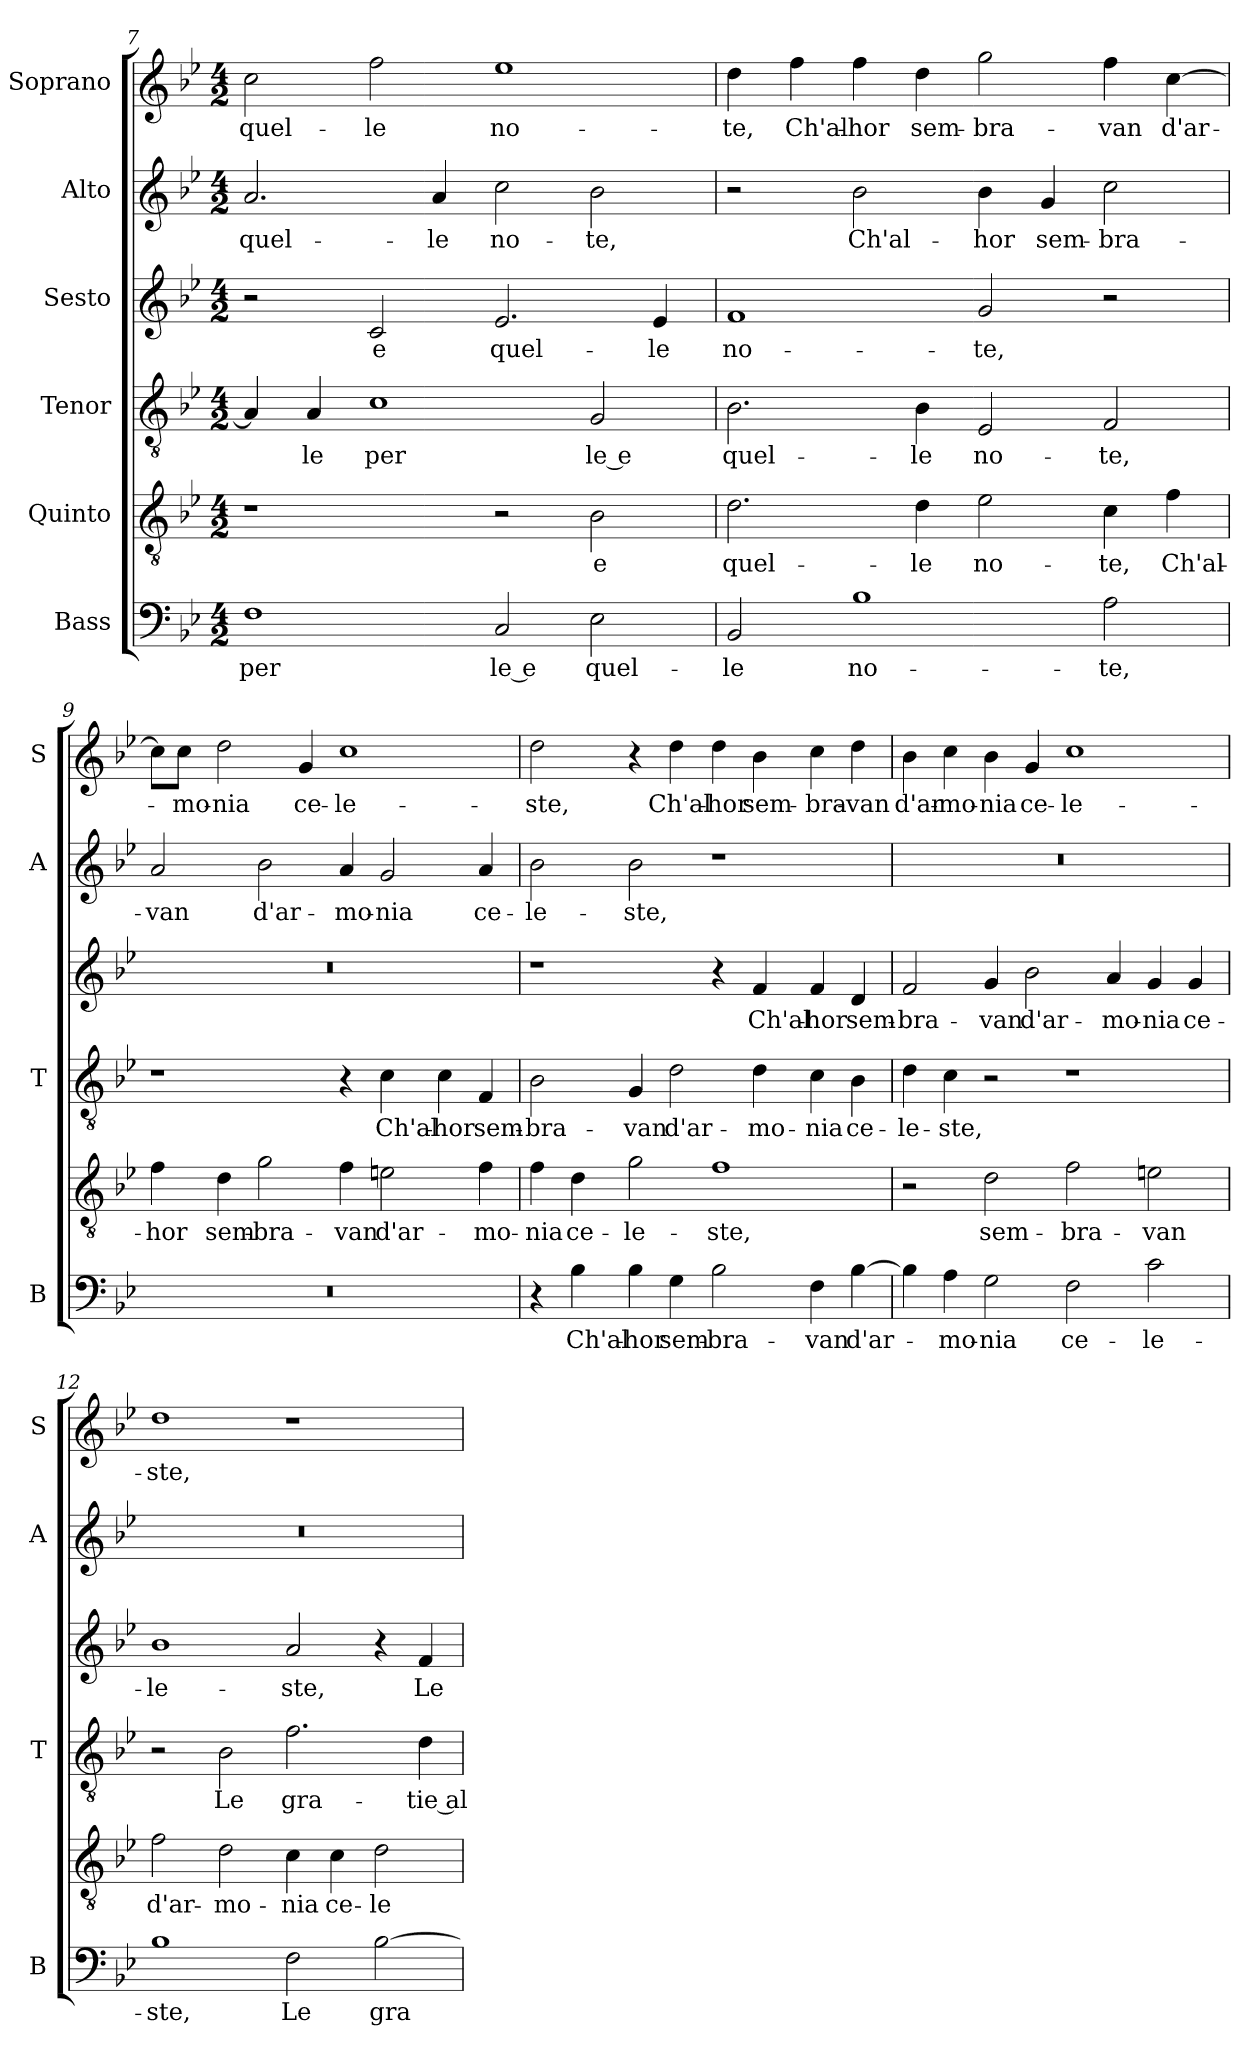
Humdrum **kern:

**kern	**text	**kern	**text	**kern	**text	**kern	**text	**kern	**text	**kern	**text
*part6	*part6	*part5	*part5	*part4	*part4	*part3	*part3	*part2	*part2	*part1	*part1
*staff6	*staff6	*staff5	*staff5	*staff4	*staff4	*staff3	*staff3	*staff2	*staff2	*staff1	*staff1
*I"Bass	*	*I"Quinto	*	*I"Tenor	*	*I"Sesto	*	*I"Alto	*	*I"Soprano	*
*I'B	*	*	*	*I'T	*	*	*	*I'A	*	*I'S	*
*clefF4	*	*clefGv2	*	*clefGv2	*	*clefG2	*	*clefG2	*	*clefG2	*
*k[b-e-]	*	*k[b-e-]	*	*k[b-e-]	*	*k[b-e-]	*	*k[b-e-]	*	*k[b-e-]	*
*B-:	*	*B-:	*	*B-:	*	*B-:	*	*B-:	*	*B-:	*
*M4/2	*	*M4/2	*	*M4/2	*	*M4/2	*	*M4/2	*	*M4/2	*
=7	=7	=7	=7	=7	=7	=7	=7	=7	=7	=7	=7
!	!LO:LY:b	!	!	!	!	!	!	!	!LO:LY:b	!	!LO:LY:b
1F	per	1r	.	4A/]	.	2r	.	2.a/	quel-	2cc\	quel-
!	!	!	!	!	!LO:LY:b	!	!	!	!	!	!
.	.	.	.	4A/	-le	.	.	.	.	.	.
!	!	!	!	!	!LO:LY:b	!	!LO:LY:b	!	!	!	!LO:LY:b
.	.	.	.	1c	per	2c/	e	.	.	2ff\	-le
!	!	!	!	!	!	!	!	!	!LO:LY:b	!	!
.	.	.	.	.	.	.	.	4a/	-le	.	.
!	!LO:LY:b	!	!	!	!	!	!LO:LY:b	!	!LO:LY:b	!	!LO:LY:b
2C/	le e	2r	.	.	.	2.e-/	quel-	2cc\	no-	1ee-	no-
!	!LO:LY:b	!	!LO:LY:b	!	!LO:LY:b	!	!	!	!LO:LY:b	!	!
2E-\	quel-	2B-\	e	2G/	le e	.	.	2b-\	-te,	.	.
!	!	!	!	!	!	!	!LO:LY:b	!	!	!	!
.	.	.	.	.	.	4e-/	-le	.	.	.	.
!!LO:PB:g=z
=8	=8	=8	=8	=8	=8	=8	=8	=8	=8	=8	=8
!	!LO:LY:b	!	!LO:LY:b	!	!LO:LY:b	!	!LO:LY:b	!	!	!	!LO:LY:b
2BB-/	-le	2.d\	quel-	2.B-\	quel-	1f	no-	2r	.	4dd\	-te,
!	!	!	!	!	!	!	!	!	!	!	!LO:LY:b
.	.	.	.	.	.	.	.	.	.	4ff\	Ch'al-
!	!LO:LY:b	!	!	!	!	!	!	!	!LO:LY:b	!	!LO:LY:b
1B-	no-	.	.	.	.	.	.	2b-\	Ch'al-	4ff\	-hor
!	!	!	!LO:LY:b	!	!LO:LY:b	!	!	!	!	!	!LO:LY:b
.	.	4d\	-le	4B-\	-le	.	.	.	.	4dd\	sem-
!	!	!	!LO:LY:b	!	!LO:LY:b	!	!LO:LY:b	!	!LO:LY:b	!	!LO:LY:b
.	.	2e-\	no-	2E-/	no-	2g/	-te,	4b-\	-hor	2gg\	-bra-
!	!	!	!	!	!	!	!	!	!LO:LY:b	!	!
.	.	.	.	.	.	.	.	4g/	sem-	.	.
!	!LO:LY:b	!	!LO:LY:b	!	!LO:LY:b	!	!	!	!LO:LY:b	!	!LO:LY:b
2A\	-te,	4c\	-te,	2F/	-te,	2r	.	2cc\	-bra-	4ff\	-van
!	!	!	!LO:LY:b	!	!	!	!	!	!	!	!LO:LY:b
.	.	4f\	Ch'al-	.	.	.	.	.	.	[4cc\	d'ar-
=9	=9	=9	=9	=9	=9	=9	=9	=9	=9	=9	=9
!	!	!	!LO:LY:b	!	!	!	!	!	!LO:LY:b	!	!
0r	.	4f\	-hor	1r	.	0r	.	2a/	-van	8cc\L]	.
!	!	!	!	!	!	!	!	!	!	!	!LO:LY:b
.	.	.	.	.	.	.	.	.	.	8cc\J	-mo-
!	!	!	!LO:LY:b	!	!	!	!	!	!	!	!LO:LY:b
.	.	4d\	sem-	.	.	.	.	.	.	2dd\	-nia
!	!	!	!LO:LY:b	!	!	!	!	!	!LO:LY:b	!	!
.	.	2g\	-bra-	.	.	.	.	2b-\	d'ar-	.	.
!	!	!	!	!	!	!	!	!	!	!	!LO:LY:b
.	.	.	.	.	.	.	.	.	.	4g/	ce-
!	!	!	!LO:LY:b	!	!	!	!	!	!LO:LY:b	!	!LO:LY:b
.	.	4f\	-van	4r	.	.	.	4a/	-mo-	1cc	-le-
!	!	!	!LO:LY:b	!	!LO:LY:b	!	!	!	!LO:LY:b	!	!
.	.	2en\	d'ar-	4c\	Ch'al-	.	.	2g/	-nia	.	.
!	!	!	!	!	!LO:LY:b	!	!	!	!	!	!
.	.	.	.	4c\	-hor	.	.	.	.	.	.
!	!	!	!LO:LY:b	!	!LO:LY:b	!	!	!	!LO:LY:b	!	!
.	.	4f\	-mo-	4F/	sem-	.	.	4a/	ce-	.	.
=10	=10	=10	=10	=10	=10	=10	=10	=10	=10	=10	=10
!	!	!	!LO:LY:b	!	!LO:LY:b	!	!	!	!LO:LY:b	!	!LO:LY:b
4r	.	4f\	-nia	2B-\	-bra-	1r	.	2b-\	-le-	2dd\	-ste,
!	!LO:LY:b	!	!LO:LY:b	!	!	!	!	!	!	!	!
4B-\	Ch'al-	4d\	ce-	.	.	.	.	.	.	.	.
!	!LO:LY:b	!	!LO:LY:b	!	!LO:LY:b	!	!	!	!LO:LY:b	!	!
4B-\	-hor	2g\	-le-	4G/	-van	.	.	2b-\	-ste,	4r	.
!	!LO:LY:b	!	!	!	!LO:LY:b	!	!	!	!	!	!LO:LY:b
4G\	sem-	.	.	2d\	d'ar-	.	.	.	.	4dd\	Ch'al-
!	!LO:LY:b	!	!LO:LY:b	!	!	!	!	!	!	!	!LO:LY:b
2B-\	-bra-	1f	-ste,	.	.	4r	.	1r	.	4dd\	-hor
!	!	!	!	!	!LO:LY:b	!	!LO:LY:b	!	!	!	!LO:LY:b
.	.	.	.	4d\	-mo-	4f/	Ch'al-	.	.	4b-\	sem-
!	!LO:LY:b	!	!	!	!LO:LY:b	!	!LO:LY:b	!	!	!	!LO:LY:b
4F\	-van	.	.	4c\	-nia	4f/	-hor	.	.	4cc\	-bra-
!	!LO:LY:b	!	!	!	!LO:LY:b	!	!LO:LY:b	!	!	!	!LO:LY:b
[4B-\	d'ar-	.	.	4B-\	ce-	4d/	sem-	.	.	4dd\	-van
!!LO:LB:g=z
=11	=11	=11	=11	=11	=11	=11	=11	=11	=11	=11	=11
!	!	!	!	!	!LO:LY:b	!	!LO:LY:b	!	!	!	!LO:LY:b
4B-\]	.	2r	.	4d\	-le-	2f/	-bra-	0r	.	4b-\	d'ar-
!	!LO:LY:b	!	!	!	!LO:LY:b	!	!	!	!	!	!LO:LY:b
4A\	-mo-	.	.	4c\	-ste,	.	.	.	.	4cc\	-mo-
!	!LO:LY:b	!	!LO:LY:b	!	!	!	!LO:LY:b	!	!	!	!LO:LY:b
2G\	-nia	2d\	sem-	2r	.	4g/	-van	.	.	4b-\	-nia
!	!	!	!	!	!	!	!LO:LY:b	!	!	!	!LO:LY:b
.	.	.	.	.	.	2b-\	d'ar-	.	.	4g/	ce-
!	!LO:LY:b	!	!LO:LY:b	!	!	!	!	!	!	!	!LO:LY:b
2F\	ce-	2f\	-bra-	1r	.	.	.	.	.	1cc	-le-
!	!	!	!	!	!	!	!LO:LY:b	!	!	!	!
.	.	.	.	.	.	4a/	-mo-	.	.	.	.
!	!LO:LY:b	!	!LO:LY:b	!	!	!	!LO:LY:b	!	!	!	!
2c\	-le-	2en\	-van	.	.	4g/	-nia	.	.	.	.
!	!	!	!	!	!	!	!LO:LY:b	!	!	!	!
.	.	.	.	.	.	4g/	ce-	.	.	.	.
=12	=12	=12	=12	=12	=12	=12	=12	=12	=12	=12	=12
!	!LO:LY:b	!	!LO:LY:b	!	!	!	!LO:LY:b	!	!	!	!LO:LY:b
1B-	-ste,	2f\	d'ar-	2r	.	1b-	-le-	0r	.	1dd	-ste,
!	!	!	!LO:LY:b	!	!LO:LY:b	!	!	!	!	!	!
.	.	2d\	-mo-	2B-\	Le	.	.	.	.	.	.
!	!LO:LY:b	!	!LO:LY:b	!	!LO:LY:b	!	!LO:LY:b	!	!	!	!
2F\	Le	4c\	-nia	2.f\	gra-	2a/	-ste,	.	.	1r	.
!	!	!	!LO:LY:b	!	!	!	!	!	!	!	!
.	.	4c\	ce-	.	.	.	.	.	.	.	.
!	!LO:LY:b	!	!LO:LY:b	!	!	!	!	!	!	!	!
[2B-\	gra-	2d\	-le-	.	.	4r	.	.	.	.	.
!	!	!	!	!	!LO:LY:b	!	!LO:LY:b	!	!	!	!
.	.	.	.	4d\	-tie al	4f/	Le	.	.	.	.
=	=	=	=	=	=	=	=	=	=	=	=
*-	*-	*-	*-	*-	*-	*-	*-	*-	*-	*-	*-
